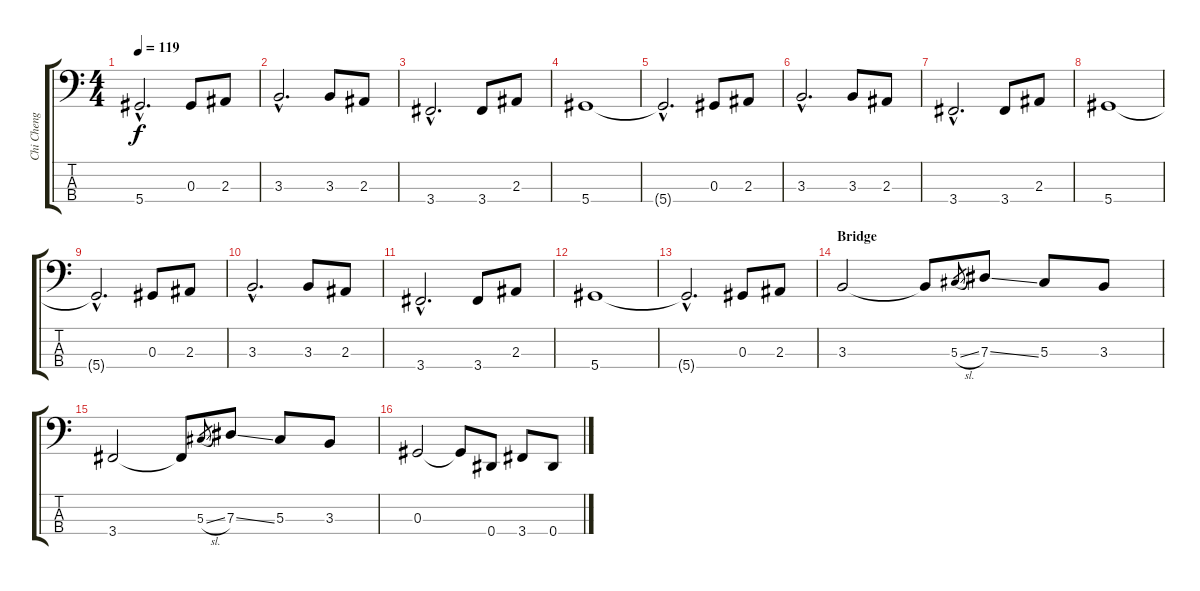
\track ("Chi Cheng" "Chi Cheng") {instrument electricbassfinger}
\staff {score tabs}
\tuning (Gb2 Db2 Ab1 Eb1) {hide}
\ts (4 4)
\tempo 119
\clef f4
\ks c
5.4{hac t}.2{d dy f} 0.3.8 2.3.8 |
3.3{hac}.2{d} 3.3.8 2.3.8 |
3.4{hac}.2{d} 3.4.8 2.3.8 |
5.4.1 |
5.4{hac t}.2{d} 0.3.8 2.3.8 |
3.3{hac}.2{d} 3.3.8 2.3.8 |
3.4{hac}.2{d} 3.4.8 2.3.8 |
5.4.1 |
5.4{hac t}.2{d} 0.3.8 2.3.8 |
3.3{hac}.2{d} 3.3.8 2.3.8 |
3.4{hac}.2{d} 3.4.8 2.3.8 |
5.4.1 |
5.4{hac t}.2{d} 0.3.8 2.3.8 |
\section ("" "Bridge")
3.3.2 3.3{t}.8 5.3{sl}.8{gr} 7.3{ss}.8 5.3.8 3.3.8 |
3.4.2 3.4{t}.8 5.3{sl}.8{gr} 7.3{ss}.8 5.3.8 3.3.8 |
0.3.2 0.3{t}.8 0.4.8 3.4.8 0.4.8
